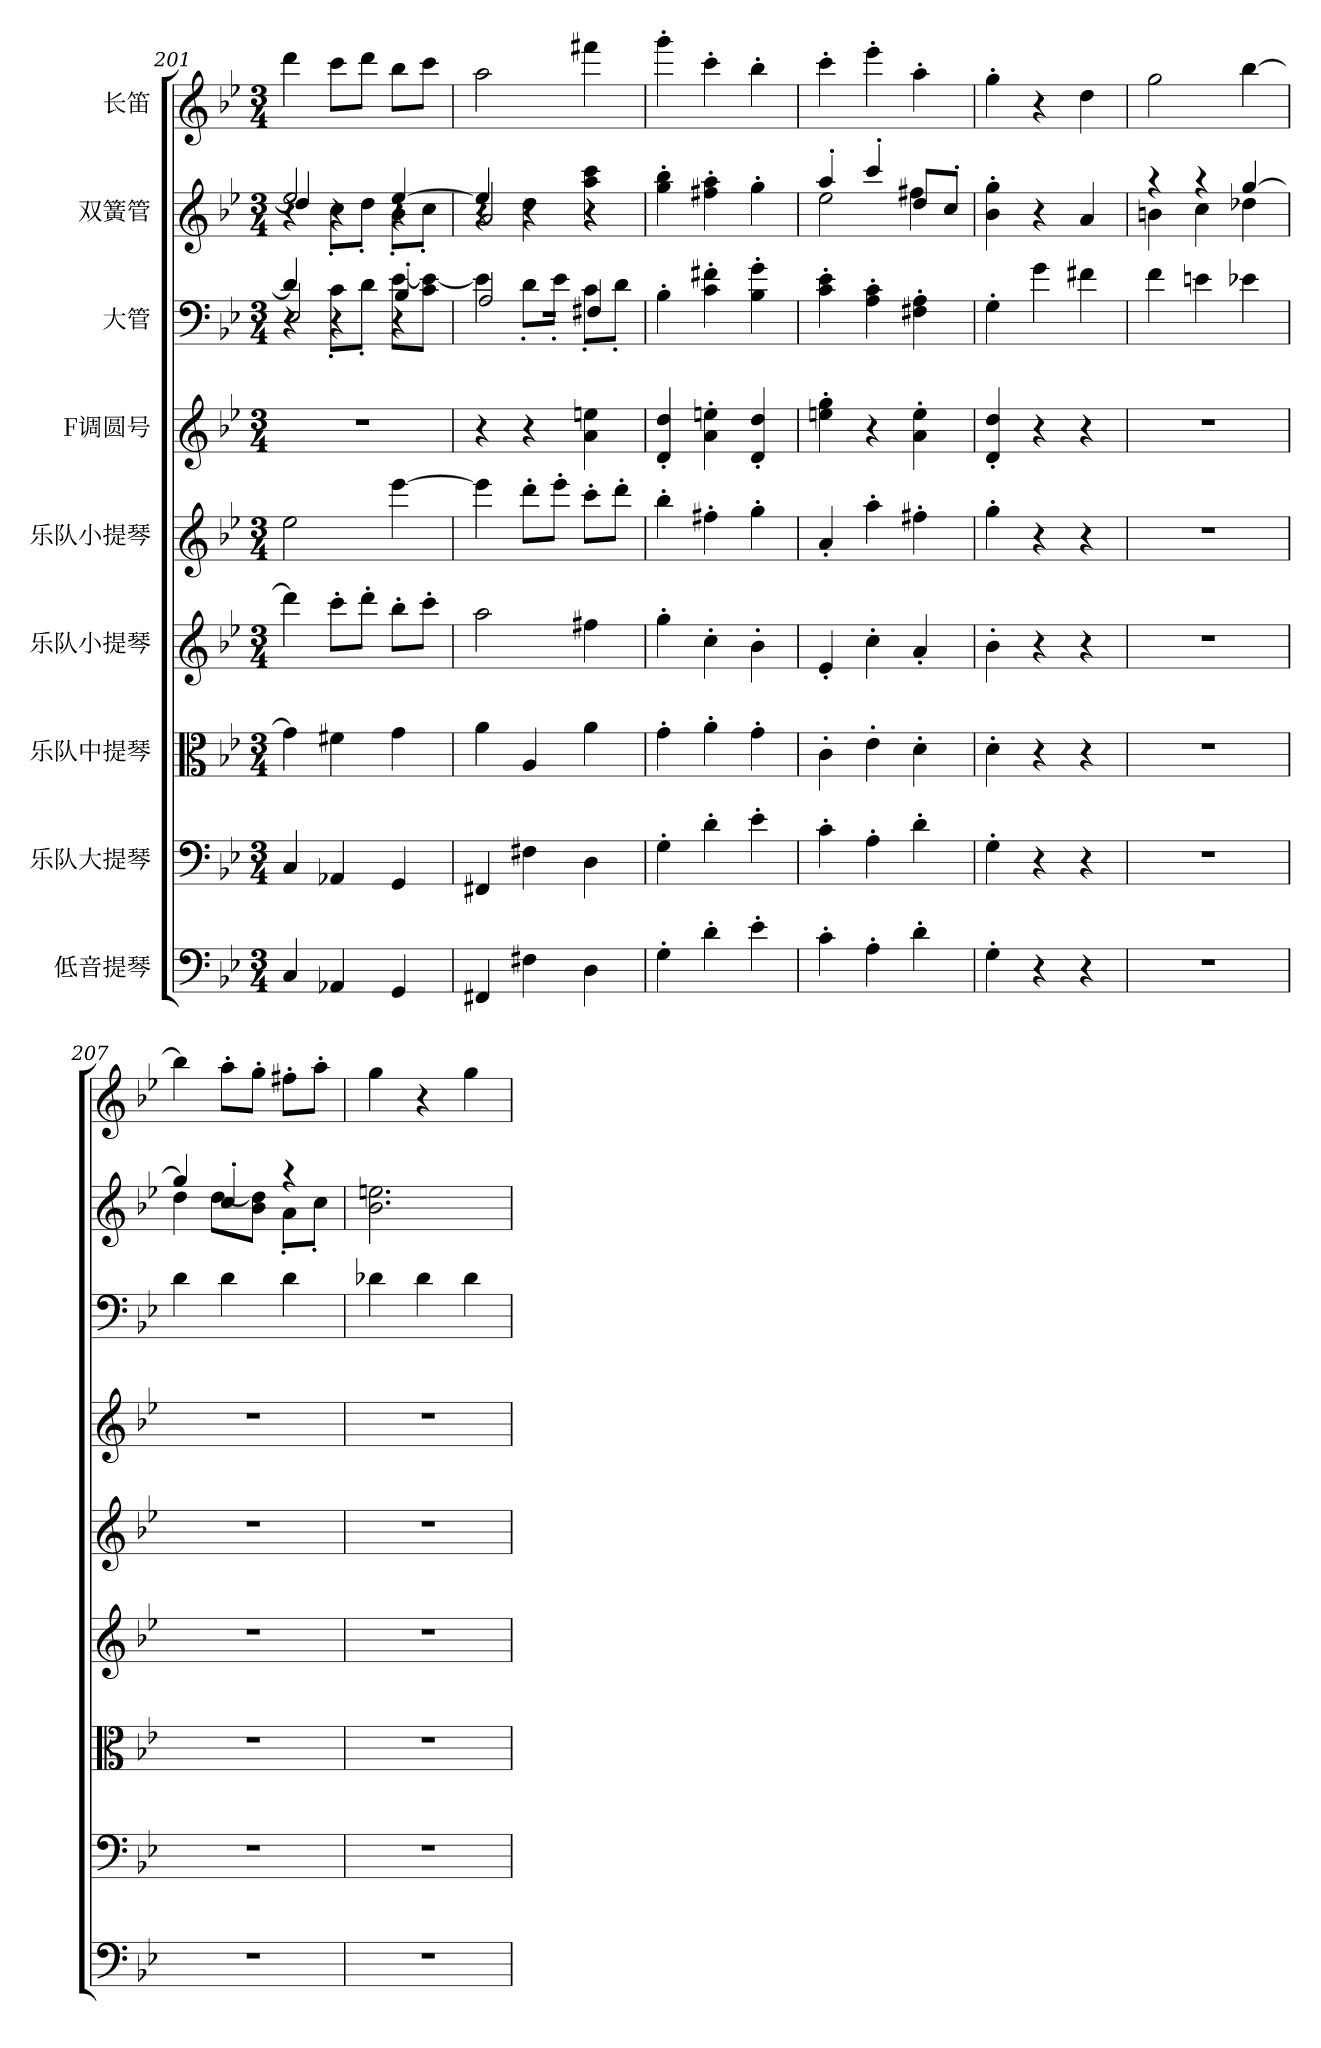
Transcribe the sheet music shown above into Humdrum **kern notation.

**kern	**kern	**kern	**kern	**kern	**kern	**kern	**kern	**kern
*part9	*part8	*part7	*part6	*part5	*part4	*part3	*part2	*part1
*staff9	*staff8	*staff7	*staff6	*staff5	*staff4	*staff3	*staff2	*staff1
*I"低音提琴	*I"乐队大提琴	*I"乐队中提琴	*I"乐队小提琴	*I"乐队小提琴	*I"F调圆号	*I"大管	*I"双簧管	*I"长笛
*clefF4	*clefF4	*clefC3	*clefG2	*clefG2	*clefG2	*clefF4	*clefG2	*clefG2
*ITrd7c12	*	*	*	*	*ITrd4c7	*	*	*
*k[b-e-]	*k[b-e-]	*k[b-e-]	*k[b-e-]	*k[b-e-]	*k[b-e-a-]	*k[b-e-]	*k[b-e-]	*k[b-e-]
*M3/4	*M3/4	*M3/4	*M3/4	*M3/4	*M3/4	*M3/4	*M3/4	*M3/4
=201	=201	=201	=201	=201	=201	=201	=201	=201
*	*	*	*	*	*	*^	*^	*
*	*	*	*	*	*	*	*^	*	*^	*
4CC/	4C/	4g\]	4ddd\]	2ee-\	2.r	4d/]	4r	2E-/	2ee-/	4r	4dd/]	4ddd\
4AAA-X/	4AA-X/	4f#X\	8ccc'\L	.	.	4r	8c'\L	.	.	8cc'\L	4r	8ccc\L
.	.	.	8ddd'\J	.	.	.	8d'\J	.	.	8dd'\J	.	8ddd\J
4GGG/	4GG/	4g\	8bb-'\L	[4eee-\	.	4r	[8e-\L	4B-'/	[4ee-/	8b-'\L	4r	8bb-\L
.	.	.	8ccc'\J	.	.	.	8c\ 8e-\_J	.	.	8cc'\J	.	8ccc\J
=202	=202	=202	=202	=202	=202	=202	=202	=202	=202	=202	=202	=202
4FFF#X/	4FF#X/	4a\	2aa\	4eee-\]	4r	2.r	4e-\]	2A/	4ee-/]	4r	2a/	2aa\
4FF#X\	4F#X\	4A/	.	8ddd'\L	4r	.	8d'\L	.	4r	4dd\	.	.
.	.	.	.	8eee-'\J	.	.	8e-'\J	.	.	.	.	.
4DD\	4D\	4a\	4ff#X\	8ccc'\L	4d\ 4an\	.	8c'\L	4F#X/	4r	4aa\ 4ccc\	4r	4fff#X\
.	.	.	.	8ddd'\J	.	.	8d'\J	.	.	.	.	.
*	*	*	*	*	*	*v	*v	*v	*	*	*	*
*	*	*	*	*	*	*	*v	*v	*v	*
=203	=203	=203	=203	=203	=203	=203	=203	=203
4GG'\	4G'\	4g'\	4gg'\	4bb-'\	4G/' 4g/'	4B-'\	4gg\' 4bb-\'	4ggg'\
4D'\	4d'\	4a'\	4cc'\	4ff#X'\	4d\' 4an\'	4c\' 4f#X\'	4ff#X\' 4aa\'	4ccc'\
4E-'\	4e-'\	4g'\	4b-'\	4gg'\	4G/' 4g/'	4B-\' 4g\'	4gg'\	4bb-'\
!!LO:PB:g=z
=204	=204	=204	=204	=204	=204	=204	=204	=204
*	*	*	*	*	*	*	*^	*
4C'\	4c'\	4c'\	4e-'/	4a'/	4an\' 4cc\'	4c\' 4e-\'	4aa'/	2ee-\	4ccc'\
4AA'\	4A'\	4e-'\	4cc'\	4aa'\	4r	4A\' 4c\'	4ccc'/	.	4eee-'\
4D'\	4d'\	4d'\	4a'/	4ff#X'\	4d\' 4a\'	4F#X\' 4A\'	8dd/L	4ff#X\	4aa'\
.	.	.	.	.	.	.	8cc'/J	.	.
*	*	*	*	*	*	*	*v	*v	*
=205	=205	=205	=205	=205	=205	=205	=205	=205
4GG'\	4G'\	4d'\	4b-'\	4gg'\	4G/' 4g/'	4G'\	4b-\' 4gg\'	4gg'\
4r	4r	4r	4r	4r	4r	4g\	4r	4r
4r	4r	4r	4r	4r	4r	4f#X\	4a/	4dd\
=206	=206	=206	=206	=206	=206	=206	=206	=206
*	*	*	*	*	*	*	*^	*
2.r	2.r	2.r	2.r	2.r	2.r	4f\	4r	4bn\	2gg\
.	.	.	.	.	.	4en\	4r	4cc\	.
.	.	.	.	.	.	4e-X\	[4gg/	4dd-X\	[4bb-\
=207	=207	=207	=207	=207	=207	=207	=207	=207	=207
2.r	2.r	2.r	2.r	2.r	2.r	4d\	4gg/]	4dd\	4bb-\]
.	.	.	.	.	.	4d\	4cc'/	[8dd\L	8aa'\L
.	.	.	.	.	.	.	.	8b-\ 8dd\]J	8gg'\J
.	.	.	.	.	.	4d\	4r	8a'\L	8ff#X'\L
.	.	.	.	.	.	.	.	8cc'\J	8aa'\J
*	*	*	*	*	*	*	*v	*v	*
=208	=208	=208	=208	=208	=208	=208	=208	=208
2.r	2.r	2.r	2.r	2.r	2.r	4d-X\	2.b-\ 2.een\	4gg\
.	.	.	.	.	.	4d-\	.	4r
.	.	.	.	.	.	4d-\	.	4gg\
=	=	=	=	=	=	=	=	=
*-	*-	*-	*-	*-	*-	*-	*-	*-
